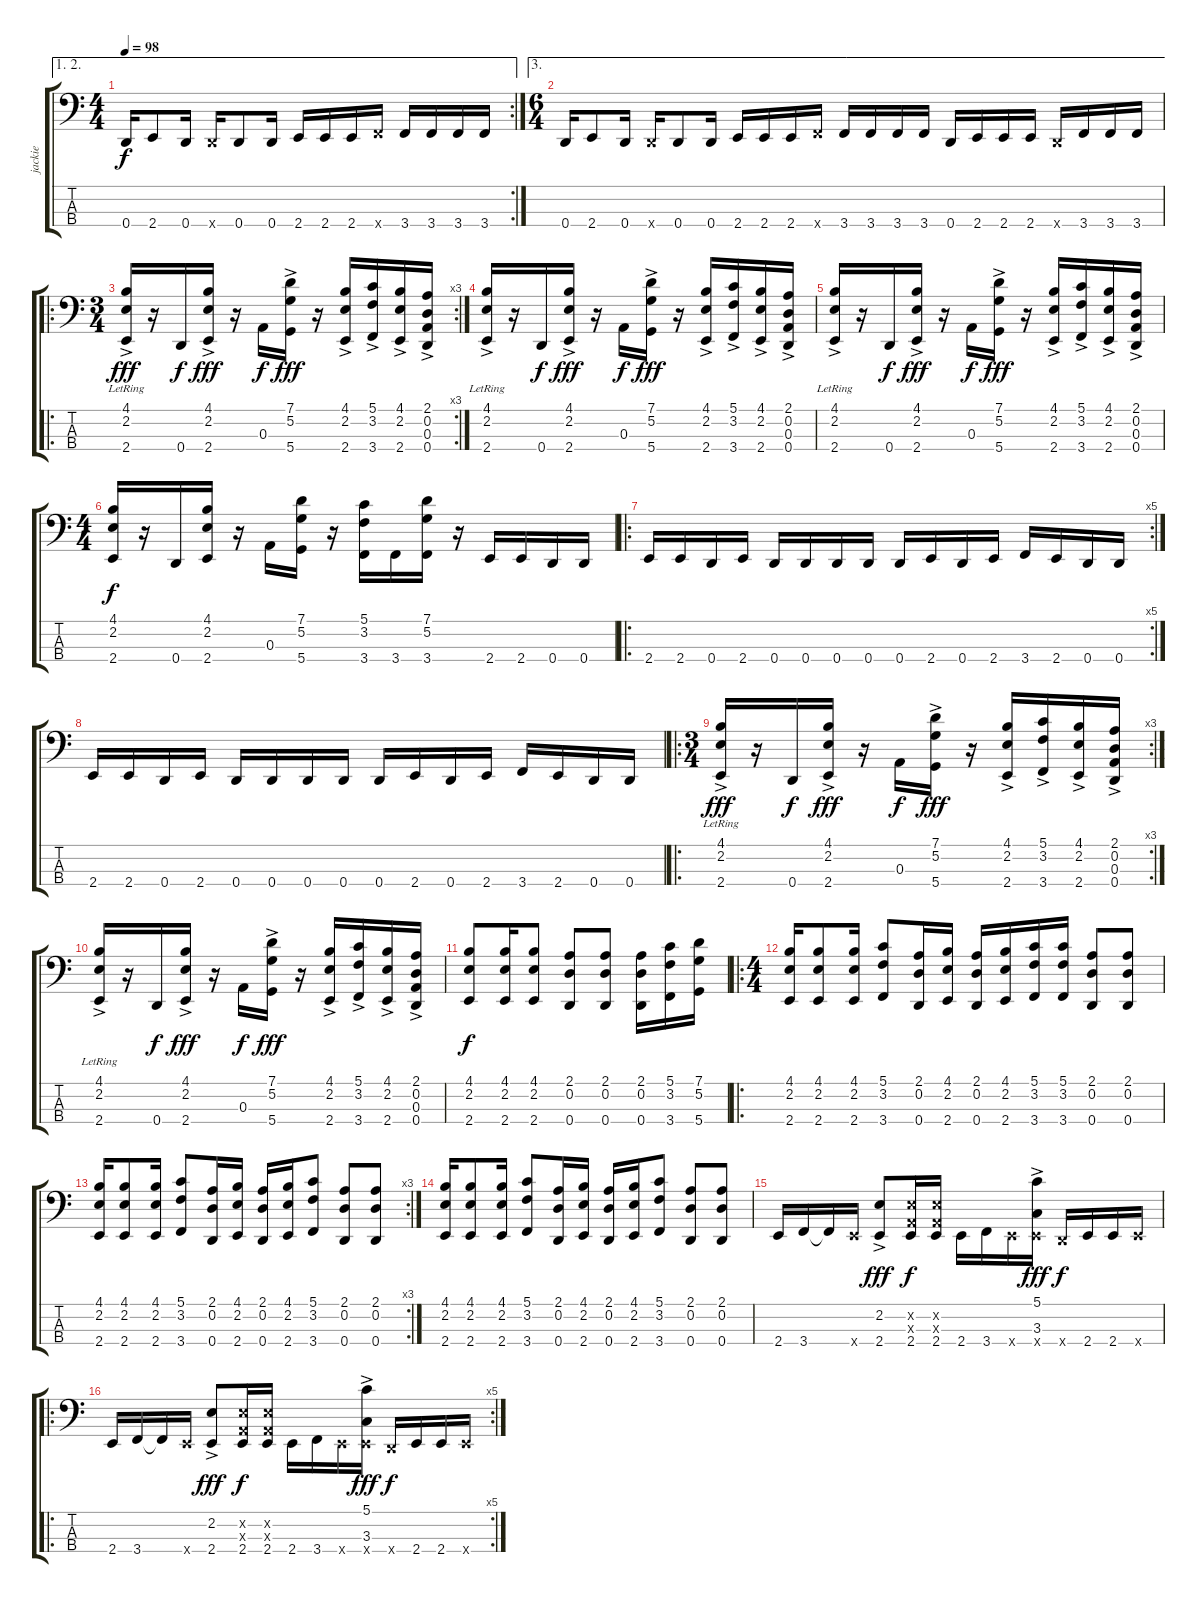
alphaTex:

\track ("jackie" "jackie") {instrument electricbasspick}
\staff {score tabs}
\tuning (G2 D2 A1 D1) {hide}
\ae (1 2)
\rc 2
\ts (4 4)
\tempo 98
\clef f4
\ks c
0.4.16{dy f} 2.4.8 0.4.16 0.4{x}.16 0.4.8 0.4.16 2.4.16 2.4.16 2.4.16 3.4{x}.16 3.4.16 3.4.16 3.4.16 3.4.16 |
\ae 3
\ts (6 4)
0.4.16 2.4.8 0.4.16 0.4{x}.16 0.4.8 0.4.16 2.4.16 2.4.16 2.4.16 3.4{x}.16 3.4.16 3.4.16 3.4.16 3.4.16 0.4.16 2.4.16 2.4.16 2.4.16 0.4{x}.16 3.4.16 3.4.16 3.4.16 |
\ro
\rc 3
\ts (3 4)
(4.1 2.2 2.4{ac lr}).16{dy fff} r.16 0.4.16{dy f} (4.1 2.2 2.4{ac}).16{dy fff} r.16 0.3.16{dy f} (7.1 5.2 5.4{ac}).16{dy fff} r.16 (4.1 2.2 2.4{ac}).16 (5.1 3.2 3.4{ac}).16 (4.1 2.2 2.4{ac}).16 (2.1 0.2 0.3 0.4{ac}).16 |
(4.1 2.2 2.4{ac lr}).16 r.16 0.4.16{dy f} (4.1 2.2 2.4{ac}).16{dy fff} r.16 0.3.16{dy f} (7.1 5.2 5.4{ac}).16{dy fff} r.16 (4.1 2.2 2.4{ac}).16 (5.1 3.2 3.4{ac}).16 (4.1 2.2 2.4{ac}).16 (2.1 0.2 0.3 0.4{ac}).16 |
(4.1 2.2 2.4{ac lr}).16 r.16 0.4.16{dy f} (4.1 2.2 2.4{ac}).16{dy fff} r.16 0.3.16{dy f} (7.1 5.2 5.4{ac}).16{dy fff} r.16 (4.1 2.2 2.4{ac}).16 (5.1 3.2 3.4{ac}).16 (4.1 2.2 2.4{ac}).16 (2.1 0.2 0.3 0.4{ac}).16 |
\ts (4 4)
(4.1 2.2 2.4).16{dy f} r.16 0.4.16 (4.1 2.2 2.4).16 r.16 0.3.16 (7.1 5.2 5.4).16 r.16 (5.1 3.2 3.4).16 3.4.16 (7.1 5.2 3.4).16 r.16 2.4.16 2.4.16 0.4.16 0.4.16 |
\ro
\rc 5
2.4.16 2.4.16 0.4.16 2.4.16 0.4.16 0.4.16 0.4.16 0.4.16 0.4.16 2.4.16 0.4.16 2.4.16 3.4.16 2.4.16 0.4.16 0.4.16 |
2.4.16 2.4.16 0.4.16 2.4.16 0.4.16 0.4.16 0.4.16 0.4.16 0.4.16 2.4.16 0.4.16 2.4.16 3.4.16 2.4.16 0.4.16 0.4.16 |
\ro
\rc 3
\ts (3 4)
(4.1 2.2 2.4{ac lr}).16{dy fff} r.16 0.4.16{dy f} (4.1 2.2 2.4{ac}).16{dy fff} r.16 0.3.16{dy f} (7.1 5.2 5.4{ac}).16{dy fff} r.16 (4.1 2.2 2.4{ac}).16 (5.1 3.2 3.4{ac}).16 (4.1 2.2 2.4{ac}).16 (2.1 0.2 0.3 0.4{ac}).16 |
(4.1 2.2 2.4{ac lr}).16 r.16 0.4.16{dy f} (4.1 2.2 2.4{ac}).16{dy fff} r.16 0.3.16{dy f} (7.1 5.2 5.4{ac}).16{dy fff} r.16 (4.1 2.2 2.4{ac}).16 (5.1 3.2 3.4{ac}).16 (4.1 2.2 2.4{ac}).16 (2.1 0.2 0.3 0.4{ac}).16 |
(4.1 2.2 2.4).8{dy f} (4.1 2.2 2.4).16 (4.1 2.2 2.4).8 (2.1 0.2 0.4).8 (2.1 0.2 0.4).8 (2.1 0.2 0.4).16 (5.1 3.2 3.4).16 (7.1 5.2 5.4).16 |
\ro
\ts (4 4)
(4.1 2.2 2.4).16 (4.1 2.2 2.4).8 (4.1 2.2 2.4).16 (5.1 3.2 3.4).8 (2.1 0.2 0.4).16 (4.1 2.2 2.4).16 (2.1 0.2 0.4).16 (4.1 2.2 2.4).16 (5.1 3.2 3.4).16 (5.1 3.2 3.4).16 (2.1 0.2 0.4).8 (2.1 0.2 0.4).8 |
\rc 3
(4.1 2.2 2.4).16 (4.1 2.2 2.4).8 (4.1 2.2 2.4).16 (5.1 3.2 3.4).8 (2.1 0.2 0.4).16 (4.1 2.2 2.4).16 (2.1 0.2 0.4).16 (4.1 2.2 2.4).16 (5.1 3.2 3.4).8 (2.1 0.2 0.4).8 (2.1 0.2 0.4).8 |
(4.1 2.2 2.4).16 (4.1 2.2 2.4).8 (4.1 2.2 2.4).16 (5.1 3.2 3.4).8 (2.1 0.2 0.4).16 (4.1 2.2 2.4).16 (2.1 0.2 0.4).16 (4.1 2.2 2.4).16 (5.1 3.2 3.4).8 (2.1 0.2 0.4).8 (2.1 0.2 0.4).8 |
2.4.16 3.4.16 3.4{t}.16 2.4{x}.16 (2.2{ac} 2.4).8{dy fff} (2.2{x} 0.3{x} 2.4).16{dy f} (2.2{x} 0.3{x} 2.4).16 2.4.16 3.4.16 2.4{x}.16 (5.1{ac} 3.3 2.4{x}).16{dy fff} 0.4{x}.16{dy f} 2.4.16 2.4.16 2.4{x}.16 |
\ro
\rc 5
2.4.16 3.4.16 3.4{t}.16 2.4{x}.16 (2.2{ac} 2.4).8{dy fff} (2.2{x} 0.3{x} 2.4).16{dy f} (2.2{x} 0.3{x} 2.4).16 2.4.16 3.4.16 2.4{x}.16 (5.1{ac} 3.3 2.4{x}).16{dy fff} 0.4{x}.16{dy f} 2.4.16 2.4.16 2.4{x}.16
